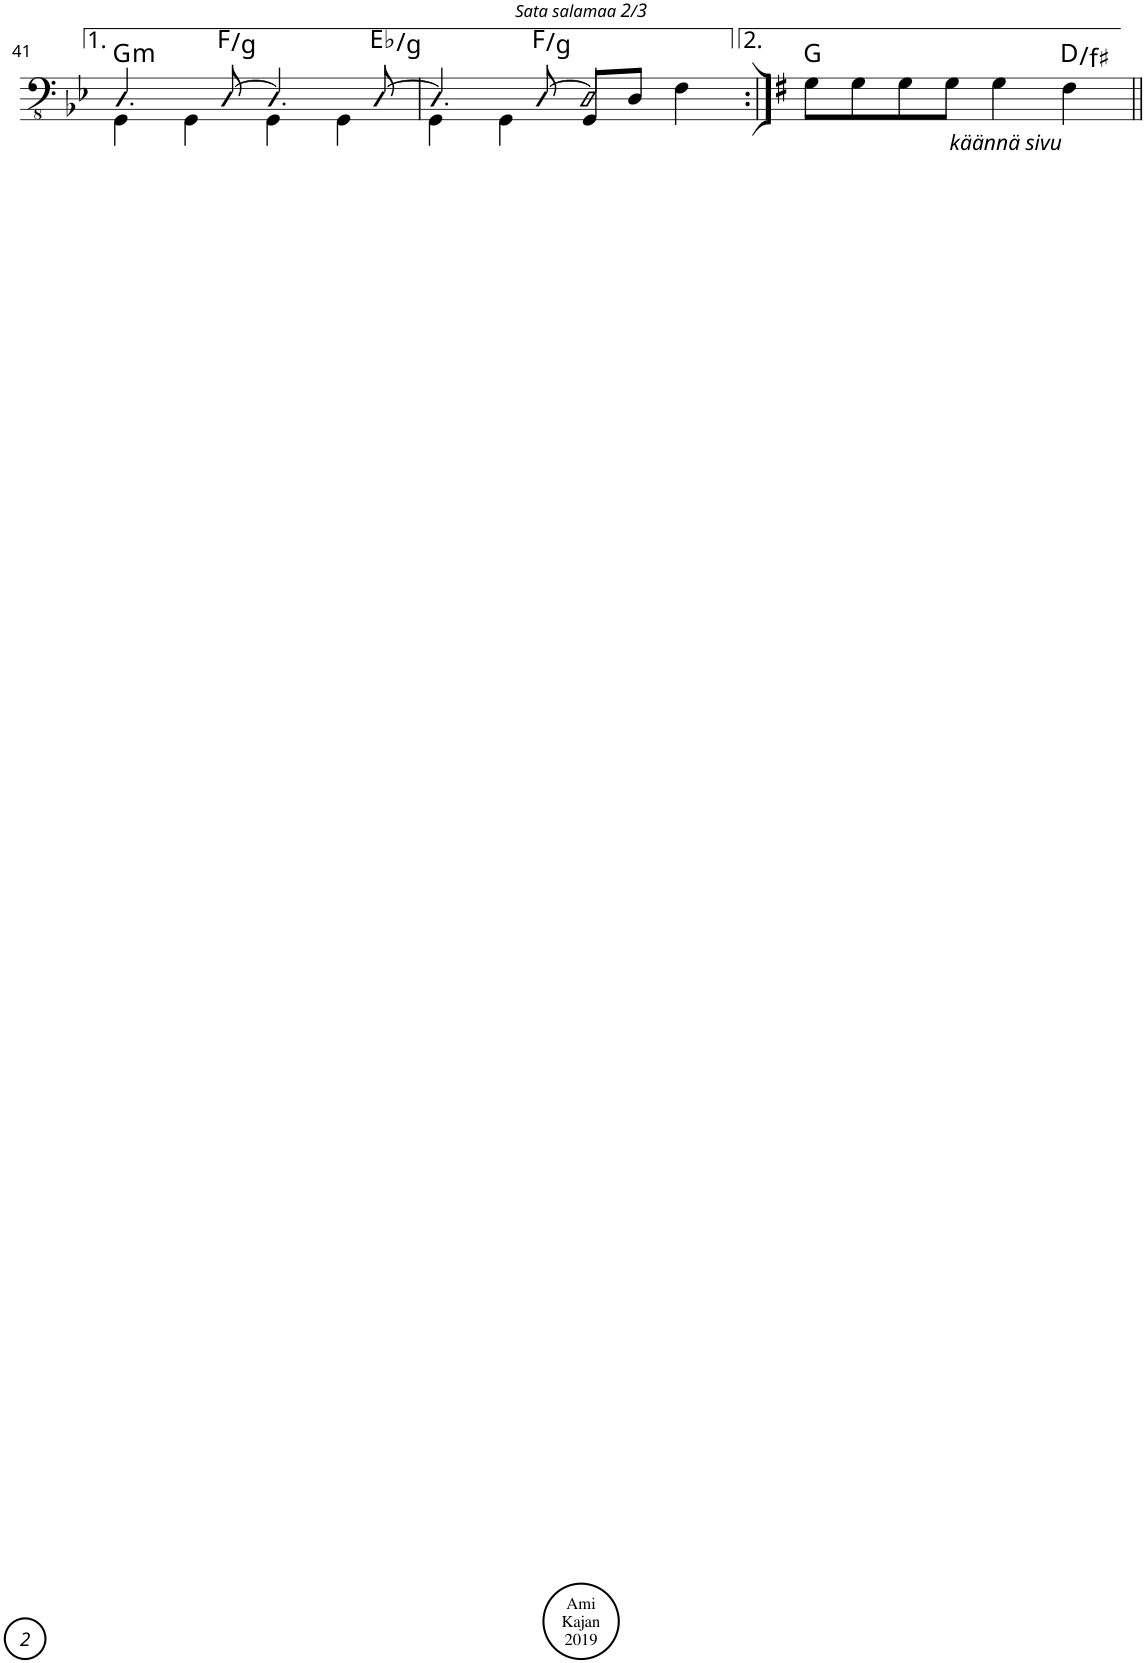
**kern	**harte
*part1	*part1
*staff1	*
*I"Piano	*
*I'Pno.	*
!!LO:PB:g=z
*clefFv4	*
*k[b-e-]	*
*M4/4	*
*met(c)	*
=41	=41
*^	*
!	!	!LO:H:kt=m
4GGG\	4.DD!/	G:min
4GGG\	.	.
.	[8DD!/	F:maj/2
4GGG\	4.DD!/]	.
4GGG\	.	.
.	[8DD!/	Eb:maj/3
=42	=42	=42
4GGG\	4.DD!/]	.
4GGG\	.	.
.	[8DD!/	F:maj/2
8GGG/L	2DD!/]	.
8DD/J	.	.
4FF\	.	.
*v	*v	*
=43:|!	=43:|!
*k[f#]	*
8GG\L	G:maj
8GG\	.
8GG\	.
8GG\J	.
4GG\	.
!LO:TX:b:i:t=käännä sivu	!
4FF#\	D:maj/3
=||	=||
*-	*-
